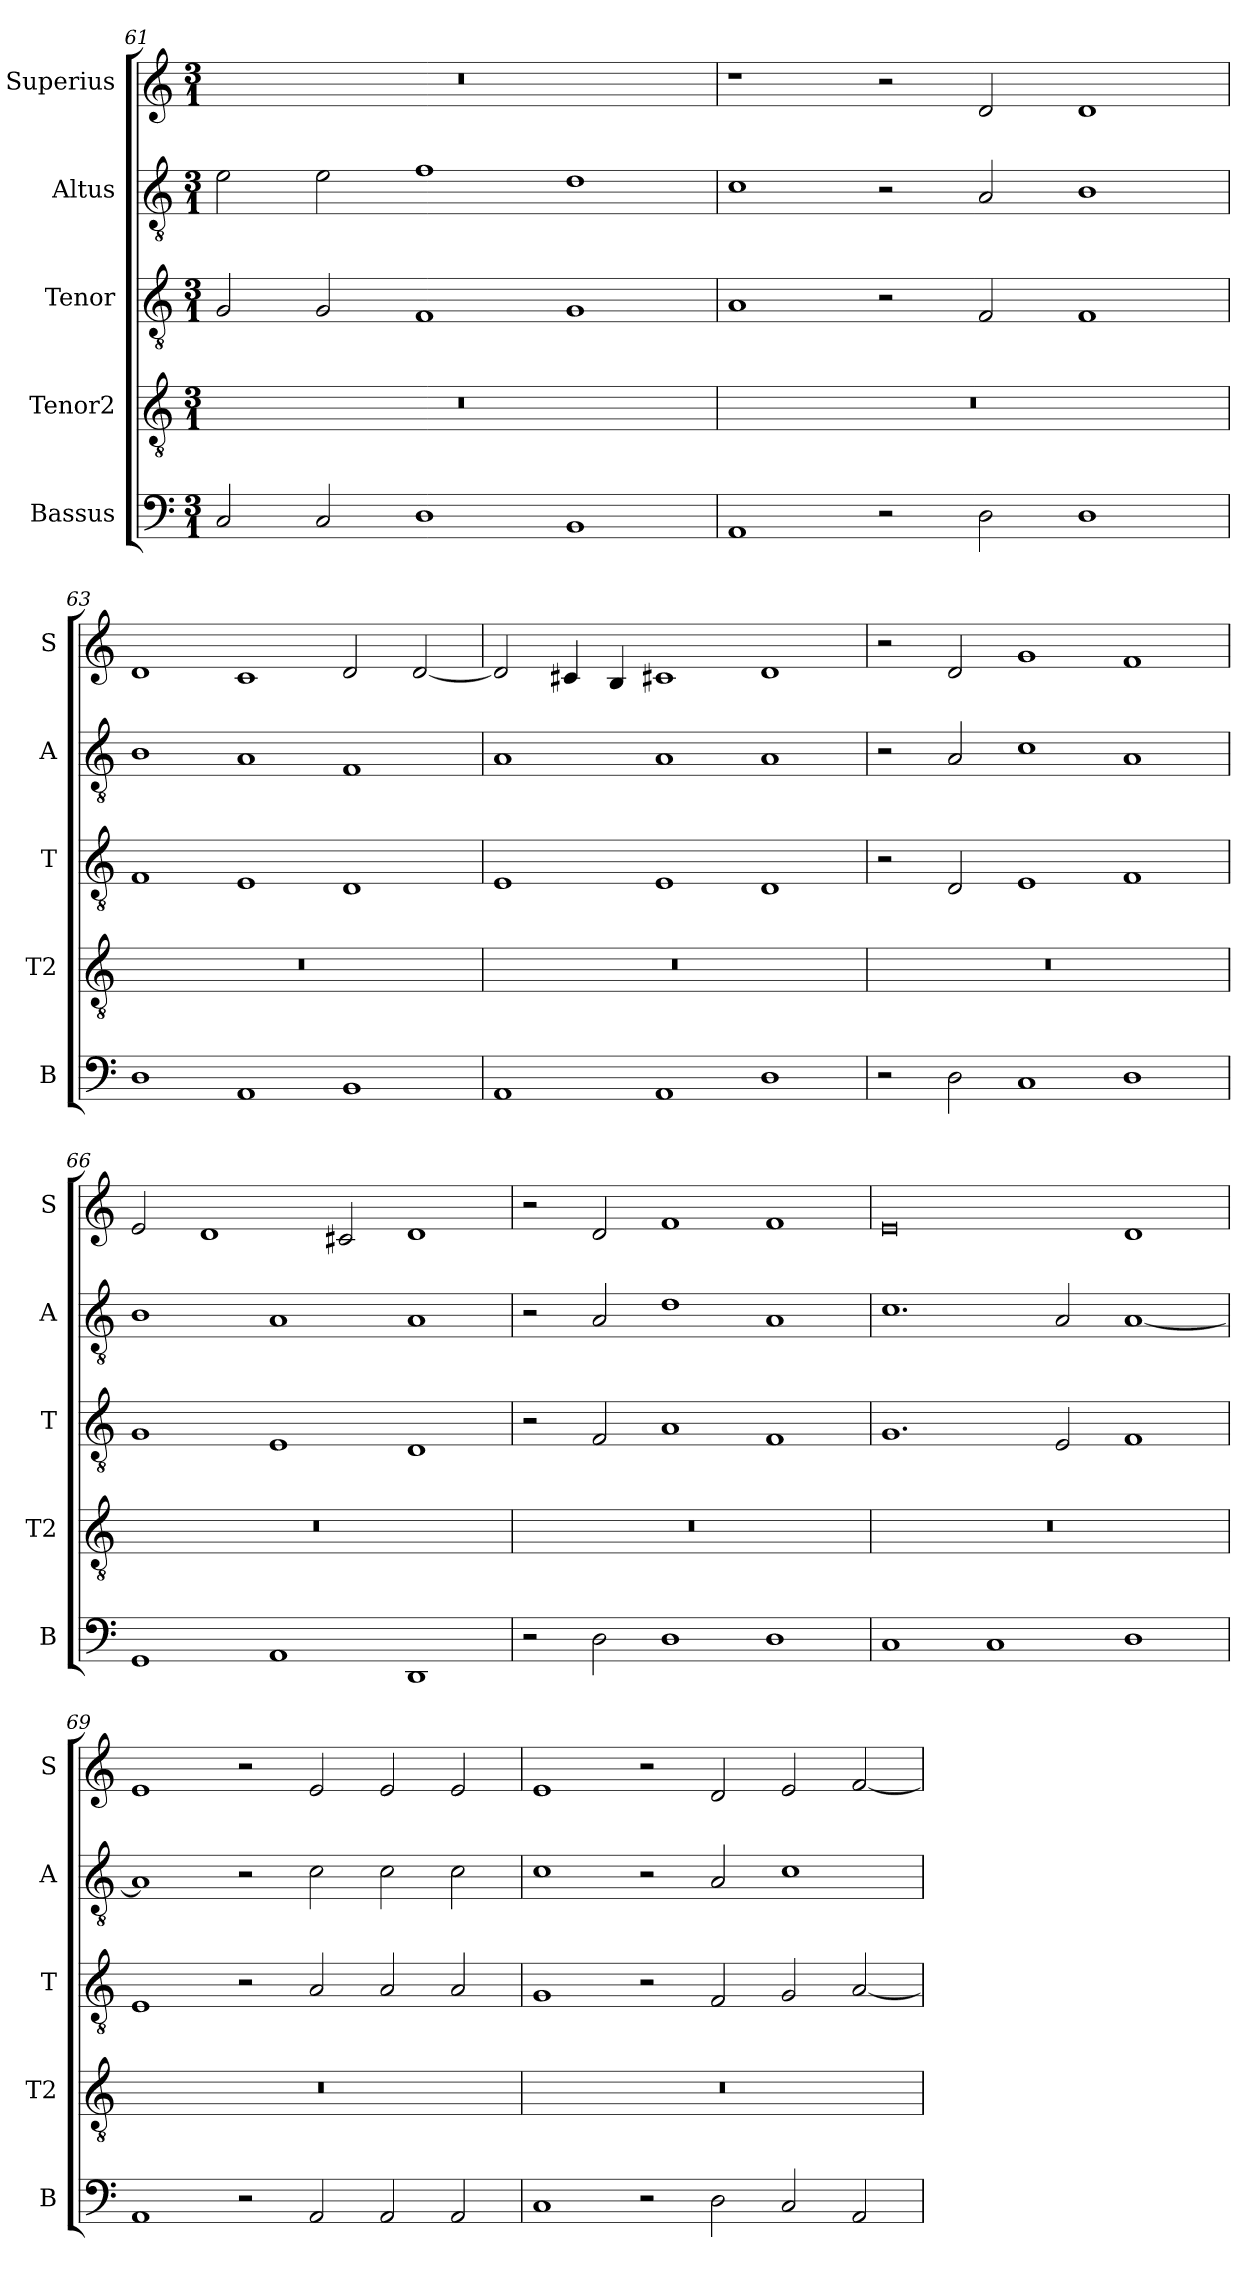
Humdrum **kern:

**kern	**kern	**kern	**kern	**kern
*part5	*part4	*part3	*part2	*part1
*staff5	*staff4	*staff3	*staff2	*staff1
*I"Bassus	*I"Tenor2	*I"Tenor	*I"Altus	*I"Superius
*I'B	*I'T2	*I'T	*I'A	*I'S
*clefF4	*clefGv2	*clefGv2	*clefGv2	*clefG2
*k[]	*k[]	*k[]	*k[]	*k[]
*M3/1	*M3/1	*M3/1	*M3/1	*M3/1
=61	=61	=61	=61	=61
2C/	0.r	2G/	2e\	0.r
2C/	.	2G/	2e\	.
1D	.	1F	1f	.
1BB	.	1G	1d	.
=62	=62	=62	=62	=62
1AA	0.r	1A	1c	1r
2r	.	2r	2r	2r
2D\	.	2F/	2A/	2d/
1D	.	1F	1B	1d
=63	=63	=63	=63	=63
1D	0.r	1F	1B	1d
1AA	.	1E	1A	1c
1BB	.	1D	1F	2d/
.	.	.	.	[2d/
=64	=64	=64	=64	=64
1AA	0.r	1E	1A	2d/]
.	.	.	.	4c#X/
.	.	.	.	4B/
1AA	.	1E	1A	1c#X
1D	.	1D	1A	1d
=65	=65	=65	=65	=65
2r	0.r	2r	2r	2r
2D\	.	2D/	2A/	2d/
1C	.	1E	1c	1g
1D	.	1F	1A	1f
=66	=66	=66	=66	=66
1GG	0.r	1G	1B	2e/
.	.	.	.	1d
1AA	.	1E	1A	.
.	.	.	.	2c#X/
1DD	.	1D	1A	1d
=67	=67	=67	=67	=67
2r	0.r	2r	2r	2r
2D\	.	2F/	2A/	2d/
1D	.	1A	1d	1f
1D	.	1F	1A	1f
=68	=68	=68	=68	=68
1C	0.r	1.G	1.c	0e
1C	.	.	.	.
.	.	2E/	2A/	.
1D	.	1F	[1A	1d
=69	=69	=69	=69	=69
1AA	0.r	1E	1A]	1e
2r	.	2r	2r	2r
2AA/	.	2A/	2c\	2e/
2AA/	.	2A/	2c\	2e/
2AA/	.	2A/	2c\	2e/
=70	=70	=70	=70	=70
1C	0.r	1G	1c	1e
2r	.	2r	2r	2r
2D\	.	2F/	2A/	2d/
2C/	.	2G/	1c	2e/
2AA/	.	[2A/	.	[2f/
=	=	=	=	=
*-	*-	*-	*-	*-
